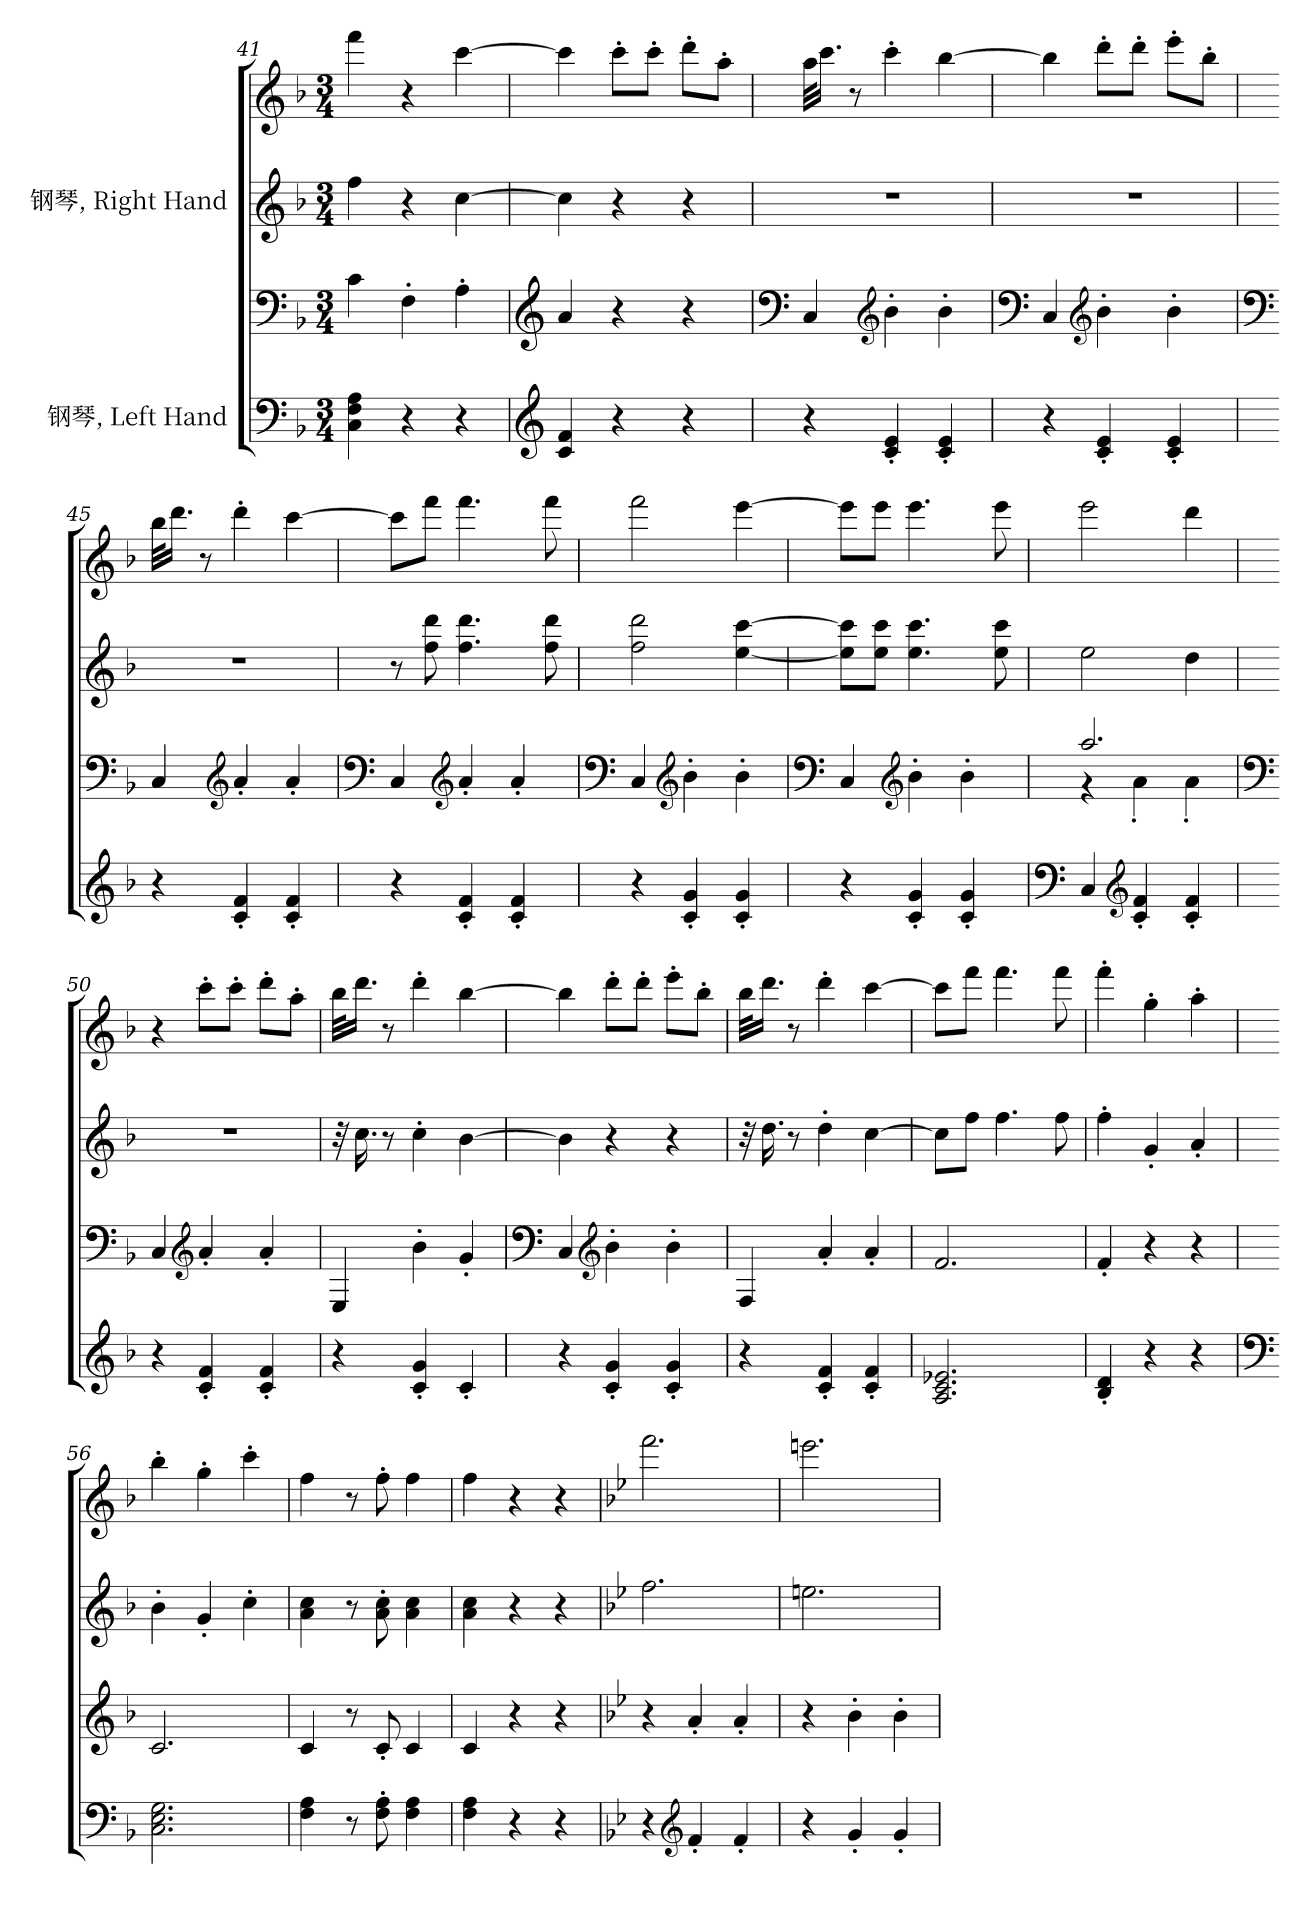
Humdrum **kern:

**kern	**kern	**kern	**kern
*part2	*part2	*part1	*part1
*staff4	*staff3	*staff2	*staff1
*I"钢琴, Left Hand	*	*I"钢琴, Right Hand	*
*clefF4	*clefF4	*clefG2	*clefG2
*k[b-]	*k[b-]	*k[b-]	*k[b-]
*M3/4	*M3/4	*M3/4	*M3/4
*MM131	*MM131	*MM131	*MM131
=41	=41	=41	=41
4C\ 4F\ 4A\	4c\	4ff\	4fff\
4r	4F'\	4r	4r
*	*	*	*MM125
4r	4A'\	[4cc\	[4ccc\
=42	=42	=42	=42
*clefG2	*clefG2	*	*
4c/ 4f/	4a/	4cc\]	4ccc\]
*	*	*	*MM119
4r	4r	4r	8ccc'\L
.	.	.	8ccc'\J
4r	4r	4r	8ddd'\L
.	.	.	8aa'\J
!!LO:PB:g=z
=43	=43	=43	=43
*	*clefF4	*	*
4r	4C/	2.r	32aa\KLL
.	.	.	16.ccc\JJ
.	.	.	8r
*	*clefG2	*	*
4c/' 4e/'	4b-'\	.	4ccc'\
4c/' 4e/'	4b-'\	.	[4bb-\
=44	=44	=44	=44
*	*clefF4	*	*
4r	4C/	2.r	4bb-\]
*	*clefG2	*	*
*	*	*	*MM125
4c/' 4e/'	4b-'\	.	8ddd'\L
.	.	.	8ddd'\J
4c/' 4e/'	4b-'\	.	8eee'\L
.	.	.	8bb-'\J
=45	=45	=45	=45
*	*clefF4	*	*
4r	4C/	2.r	32bb-\KLL
.	.	.	16.ddd\JJ
.	.	.	8r
*	*clefG2	*	*
4c/' 4f/'	4a'/	.	4ddd'\
4c/' 4f/'	4a'/	.	[4ccc\
=46	=46	=46	=46
*	*clefF4	*	*
*	*	*	*MM136
4r	4C/	8r	8ccc\L]
.	.	8ff\ 8ddd\	8fff\J
*	*clefG2	*	*
4c/' 4f/'	4a'/	4.ff\ 4.ddd\	4.fff\
4c/' 4f/'	4a'/	.	.
.	.	8ff\ 8ddd\	8fff\
!!LO:LB:g=z
=47	=47	=47	=47
*	*clefF4	*	*
4r	4C/	2ff\ 2ddd\	2fff\
*	*clefG2	*	*
4c/' 4g/'	4b-'\	.	.
4c/' 4g/'	4b-'\	[4ee\ [4ccc\	[4eee\
=48	=48	=48	=48
*	*clefF4	*	*
4r	4C/	8ee\] 8ccc\]L	8eee\L]
.	.	8ee\ 8ccc\J	8eee\J
*	*clefG2	*	*
4c/' 4g/'	4b-'\	4.ee\ 4.ccc\	4.eee\
4c/' 4g/'	4b-'\	.	.
.	.	8ee\ 8ccc\	8eee\
=49	=49	=49	=49
*clefF4	*	*	*
*	*^	*	*
4C/	2.aa/	4r	2ee\	2eee\
*clefG2	*	*	*	*
4c/' 4f/'	.	4a'\	.	.
4c/' 4f/'	.	4a'\	4dd\	4ddd\
*	*v	*v	*	*
=50	=50	=50	=50
*	*clefF4	*	*
4r	4C/	2.r	4r
*	*clefG2	*	*
4c/' 4f/'	4a'/	.	8ccc'\L
.	.	.	8ccc'\J
4c/' 4f/'	4a'/	.	8ddd'\L
.	.	.	8aa'\J
=51	=51	=51	=51
4r	4E/	32r	32bb-\KLL
.	.	16.cc\	16.ddd\JJ
.	.	8r	8r
4c/' 4g/'	4b-'\	4cc'\	4ddd'\
4c'/	4g'/	[4b-\	[4bb-\
!!LO:LB:g=z
=52	=52	=52	=52
*	*clefF4	*	*
4r	4C/	4b-\]	4bb-\]
*	*clefG2	*	*
4c/' 4g/'	4b-'\	4r	8ddd'\L
.	.	.	8ddd'\J
4c/' 4g/'	4b-'\	4r	8eee'\L
.	.	.	8bb-'\J
=53	=53	=53	=53
4r	4F/	32r	32bb-\KLL
.	.	16.dd\	16.ddd\JJ
.	.	8r	8r
4c/' 4f/'	4a'/	4dd'\	4ddd'\
4c/' 4f/'	4a'/	[4cc\	[4ccc\
=54	=54	=54	=54
2.A/ 2.c/ 2.e-X/	2.f/	8cc\L]	8ccc\L]
.	.	8ff\J	8fff\J
.	.	4.ff\	4.fff\
.	.	8ff\	8fff\
=55	=55	=55	=55
4B-/' 4d/'	4f'/	4ff'\	4fff'\
4r	4r	4g'/	4gg'\
4r	4r	4a'/	4aa'\
=56	=56	=56	=56
*clefF4	*	*	*
2.C\ 2.E\ 2.G\	2.c/	4b-'\	4bb-'\
.	.	4g'/	4gg'\
.	.	4cc'\	4ccc'\
=57	=57	=57	=57
4F\ 4A\	4c/	4a\ 4cc\	4ff\
8r	8r	8r	8r
8F\' 8A\'	8c'/	8a\' 8cc\'	8ff'\
4F\ 4A\	4c/	4a\ 4cc\	4ff\
!!LO:PB:g=z
=58	=58	=58	=58
4F\ 4A\	4c/	4a\ 4cc\	4ff\
4r	4r	4r	4r
4r	4r	4r	4r
=59	=59	=59	=59
*k[b-e-]	*k[b-e-]	*k[b-e-]	*k[b-e-]
*	*	*	*MM133
4r	4r	2.ff\	2.fff\
*clefG2	*	*	*
4f'/	4a'/	.	.
4f'/	4a'/	.	.
=60	=60	=60	=60
4r	4r	2.een\	2.eeen\
4g'/	4b-'\	.	.
4g'/	4b-'\	.	.
=	=	=	=
*-	*-	*-	*-
